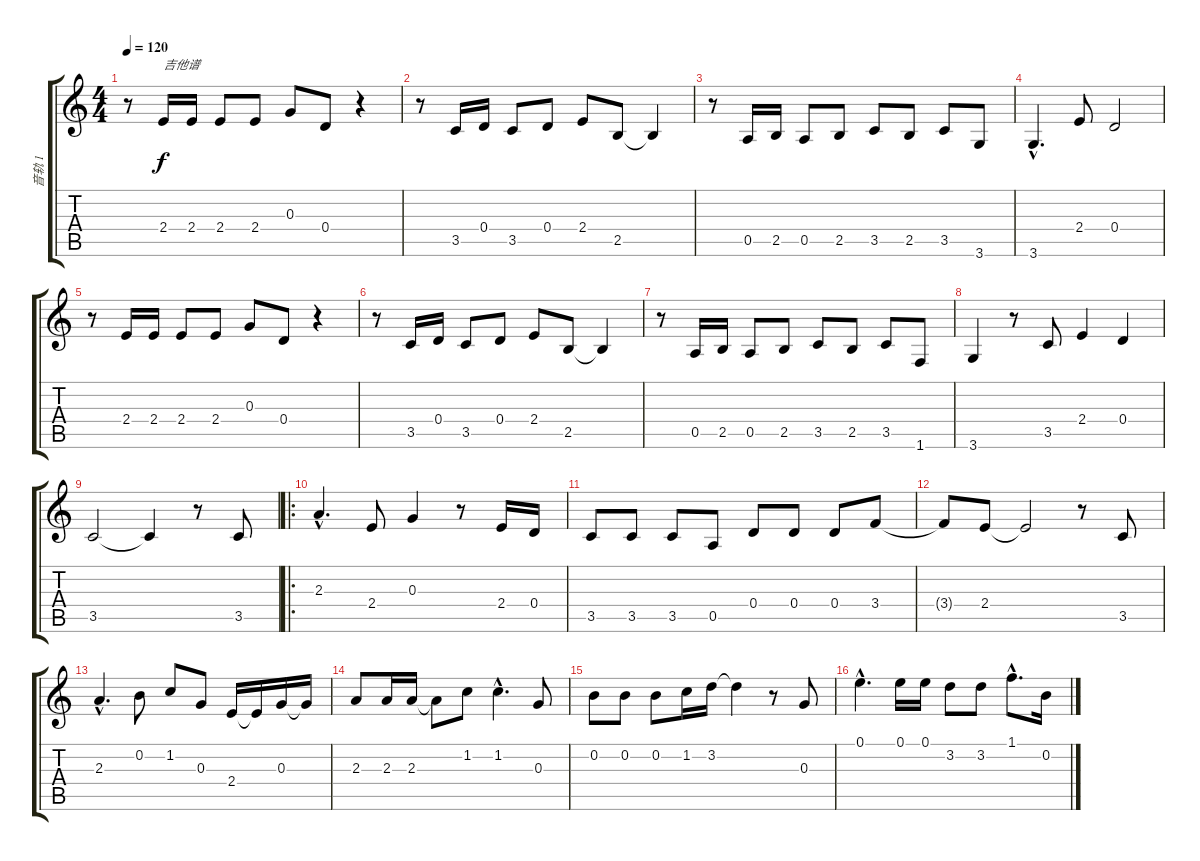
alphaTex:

\track ("音轨 1" "音轨 1") {instrument acousticguitarnylon}
\staff {score tabs}
\tuning (E4 B3 G3 D3 A2 E2) {hide}
\ts (4 4)
\tempo 120
\clef g2
\ks c
r.8{dy f instrument acousticguitarnylon} 2.4.16{txt "吉他谱"} 2.4.16 2.4.8 2.4.8 0.3.8 0.4.8 r.4 |
r.8 3.5.16 0.4.16 3.5.8 0.4.8 2.4.8 2.5.8 2.5{t}.4 |
r.8 0.5.16 2.5.16 0.5.8 2.5.8 3.5.8 2.5.8 3.5.8 3.6.8 |
3.6{hac}.4{d} 2.4.8 0.4.2 |
r.8 2.4.16 2.4.16 2.4.8 2.4.8 0.3.8 0.4.8 r.4 |
r.8 3.5.16 0.4.16 3.5.8 0.4.8 2.4.8 2.5.8 2.5{t}.4 |
r.8 0.5.16 2.5.16 0.5.8 2.5.8 3.5.8 2.5.8 3.5.8 1.6.8 |
3.6.4 r.8 3.5.8 2.4.4 0.4.4 |
3.5.2 3.5{t}.4 r.8 3.5.8 |
\ro
2.3{hac}.4{d} 2.4.8 0.3.4 r.8 2.4.16 0.4.16 |
3.5.8 3.5.8 3.5.8 0.5.8 0.4.8 0.4.8 0.4.8 3.4.8 |
3.4{t}.8 2.4.8 2.4{t}.2 r.8 3.5.8 |
2.3{hac}.4{d} 0.2.8 1.2.8 0.3.8 2.4.16 2.4{t}.16 0.3.16 0.3{t}.16 |
2.3.8 2.3.16 2.3.16 2.3{t}.8 1.2.8 1.2{hac}.4{d} 0.3.8 |
0.2.8 0.2.8 0.2.8 1.2.16 3.2.16 3.2{t}.4 r.8 0.3.8 |
0.1{hac}.4{d} 0.1.16 0.1.16 3.2.8 3.2.8 1.1{hac}.8{d} 0.2.16
